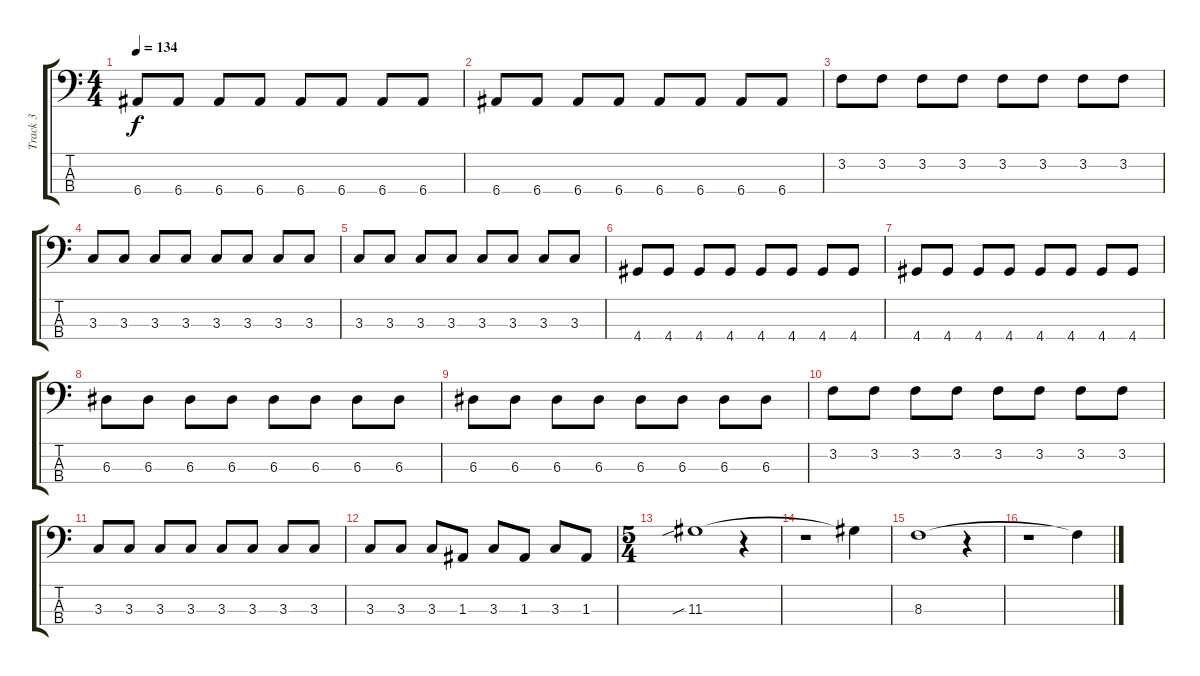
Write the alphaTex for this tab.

\track ("Track 3" "Track 3") {instrument electricbassfinger}
\staff {score tabs}
\tuning (G2 D2 A1 E1) {hide}
\ts (4 4)
\tempo 134
\clef f4
\ks c
6.4.8{dy f} 6.4.8 6.4.8 6.4.8 6.4.8 6.4.8 6.4.8 6.4.8 |
6.4.8 6.4.8 6.4.8 6.4.8 6.4.8 6.4.8 6.4.8 6.4.8 |
3.2.8 3.2.8 3.2.8 3.2.8 3.2.8 3.2.8 3.2.8 3.2.8 |
3.3.8 3.3.8 3.3.8 3.3.8 3.3.8 3.3.8 3.3.8 3.3.8 |
3.3.8 3.3.8 3.3.8 3.3.8 3.3.8 3.3.8 3.3.8 3.3.8 |
4.4.8 4.4.8 4.4.8 4.4.8 4.4.8 4.4.8 4.4.8 4.4.8 |
4.4.8 4.4.8 4.4.8 4.4.8 4.4.8 4.4.8 4.4.8 4.4.8 |
6.3.8 6.3.8 6.3.8 6.3.8 6.3.8 6.3.8 6.3.8 6.3.8 |
6.3.8 6.3.8 6.3.8 6.3.8 6.3.8 6.3.8 6.3.8 6.3.8 |
3.2.8 3.2.8 3.2.8 3.2.8 3.2.8 3.2.8 3.2.8 3.2.8 |
3.3.8 3.3.8 3.3.8 3.3.8 3.3.8 3.3.8 3.3.8 3.3.8 |
3.3.8 3.3.8 3.3.8 1.3.8 3.3.8 1.3.8 3.3.8 1.3.8 |
\ts (5 4)
11.3{sib}.1 r.4 |
r.1 11.3{t}.4 |
8.3.1 r.4 |
r.1 8.3{t}.4
